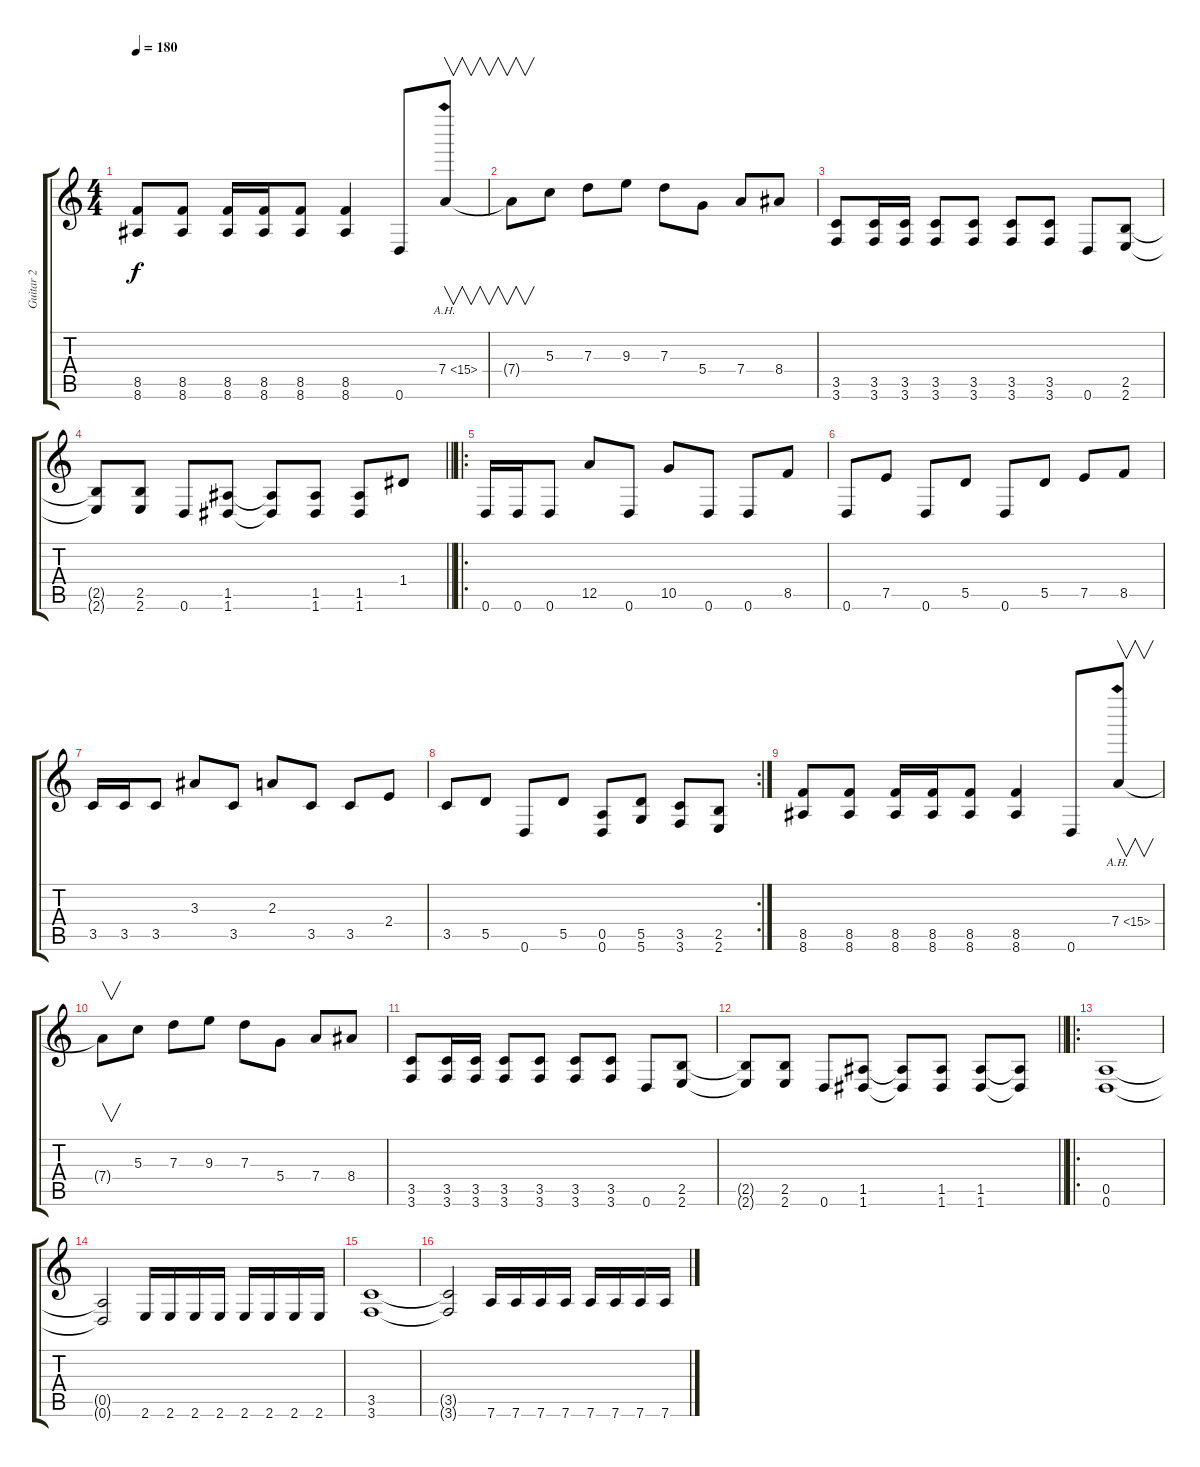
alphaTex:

\track ("Guitar 2" "Guitar 2") {instrument electricguitarjazz}
\staff {score tabs}
\tuning (E4 B3 G3 D3 A2 D2) {hide}
\ts (4 4)
\tempo 180
\clef g2
\ks c
(8.5 8.6).8{dy f} (8.5 8.6).8 (8.5 8.6).16 (8.5 8.6).16 (8.5 8.6).8 (8.5 8.6).4 0.6.8 7.4{ah 8}.8{v} |
7.4{t}.8{v} 5.3.8 7.3.8 9.3.8 7.3.8 5.4.8 7.4.8 8.4.8 |
(3.5 3.6).8 (3.5 3.6).16 (3.5 3.6).16 (3.5 3.6).8 (3.5 3.6).8 (3.5 3.6).8 (3.5 3.6).8 0.6.8 (2.5 2.6).8 |
\barLineRight lightlight
(2.5{t} 2.6{t}).8 (2.5 2.6).8 0.6.8 (1.5 1.6).8 (1.5{t} 1.6{t}).8 (1.5 1.6).8 (1.5 1.6).8 1.4.8 |
\ro
0.6.16 0.6.16 0.6.8 12.5.8 0.6.8 10.5.8 0.6.8 0.6.8 8.5.8 |
0.6.8 7.5.8 0.6.8 5.5.8 0.6.8 5.5.8 7.5.8 8.5.8 |
3.5.16 3.5.16 3.5.8 3.3.8 3.5.8 2.3.8 3.5.8 3.5.8 2.4.8 |
\rc 2
3.5.8 5.5.8 0.6.8 5.5.8 (0.5 0.6).8 (5.5 5.6).8 (3.5 3.6).8 (2.5 2.6).8 |
(8.5 8.6).8 (8.5 8.6).8 (8.5 8.6).16 (8.5 8.6).16 (8.5 8.6).8 (8.5 8.6).4 0.6.8 7.4{ah 8}.8{v} |
7.4{t}.8{v} 5.3.8 7.3.8 9.3.8 7.3.8 5.4.8 7.4.8 8.4.8 |
(3.5 3.6).8 (3.5 3.6).16 (3.5 3.6).16 (3.5 3.6).8 (3.5 3.6).8 (3.5 3.6).8 (3.5 3.6).8 0.6.8 (2.5 2.6).8 |
\barLineRight lightlight
(2.5{t} 2.6{t}).8 (2.5 2.6).8 0.6.8 (1.5 1.6).8 (1.5{t} 1.6{t}).8 (1.5 1.6).8 (1.5 1.6).8 (1.5{t} 1.6{t}).8 |
\ro
(0.5 0.6).1 |
(0.5{t} 0.6{t}).2 2.6.16 2.6.16 2.6.16 2.6.16 2.6.16 2.6.16 2.6.16 2.6.16 |
(3.5 3.6).1 |
(3.5{t} 3.6{t}).2 7.6.16 7.6.16 7.6.16 7.6.16 7.6.16 7.6.16 7.6.16 7.6.16
